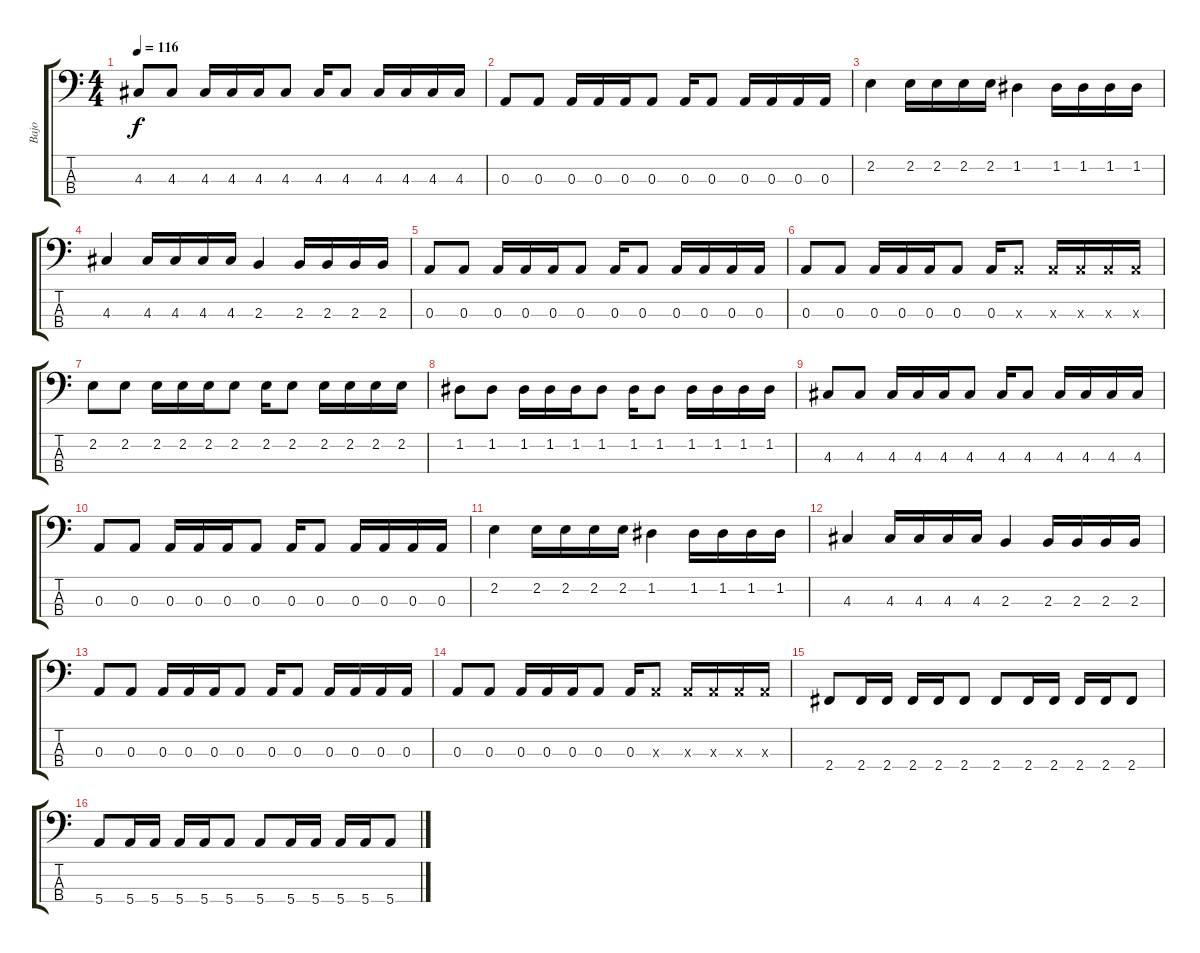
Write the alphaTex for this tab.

\track ("Bajo" "Bajo") {instrument electricbasspick}
\staff {score tabs}
\tuning (G2 D2 A1 E1) {hide}
\ts (4 4)
\tempo 116
\clef f4
\ks c
4.3.8{dy f} 4.3.8 4.3.16 4.3.16 4.3.16 4.3.8 4.3.16 4.3.8 4.3.16 4.3.16 4.3.16 4.3.16 |
0.3.8 0.3.8 0.3.16 0.3.16 0.3.16 0.3.8 0.3.16 0.3.8 0.3.16 0.3.16 0.3.16 0.3.16 |
2.2.4 2.2.16 2.2.16 2.2.16 2.2.16 1.2.4 1.2.16 1.2.16 1.2.16 1.2.16 |
4.3.4 4.3.16 4.3.16 4.3.16 4.3.16 2.3.4 2.3.16 2.3.16 2.3.16 2.3.16 |
0.3.8 0.3.8 0.3.16 0.3.16 0.3.16 0.3.8 0.3.16 0.3.8 0.3.16 0.3.16 0.3.16 0.3.16 |
0.3.8 0.3.8 0.3.16 0.3.16 0.3.16 0.3.8 0.3.16 0.3{x}.8 0.3{x}.16 0.3{x}.16 0.3{x}.16 0.3{x}.16 |
2.2.8 2.2.8 2.2.16 2.2.16 2.2.16 2.2.8 2.2.16 2.2.8 2.2.16 2.2.16 2.2.16 2.2.16 |
1.2.8 1.2.8 1.2.16 1.2.16 1.2.16 1.2.8 1.2.16 1.2.8 1.2.16 1.2.16 1.2.16 1.2.16 |
4.3.8 4.3.8 4.3.16 4.3.16 4.3.16 4.3.8 4.3.16 4.3.8 4.3.16 4.3.16 4.3.16 4.3.16 |
0.3.8 0.3.8 0.3.16 0.3.16 0.3.16 0.3.8 0.3.16 0.3.8 0.3.16 0.3.16 0.3.16 0.3.16 |
2.2.4 2.2.16 2.2.16 2.2.16 2.2.16 1.2.4 1.2.16 1.2.16 1.2.16 1.2.16 |
4.3.4 4.3.16 4.3.16 4.3.16 4.3.16 2.3.4 2.3.16 2.3.16 2.3.16 2.3.16 |
0.3.8 0.3.8 0.3.16 0.3.16 0.3.16 0.3.8 0.3.16 0.3.8 0.3.16 0.3.16 0.3.16 0.3.16 |
0.3.8 0.3.8 0.3.16 0.3.16 0.3.16 0.3.8 0.3.16 0.3{x}.8 0.3{x}.16 0.3{x}.16 0.3{x}.16 0.3{x}.16 |
2.4.8 2.4.16 2.4.16 2.4.16 2.4.16 2.4.8 2.4.8 2.4.16 2.4.16 2.4.16 2.4.16 2.4.8 |
5.4.8 5.4.16 5.4.16 5.4.16 5.4.16 5.4.8 5.4.8 5.4.16 5.4.16 5.4.16 5.4.16 5.4.8
